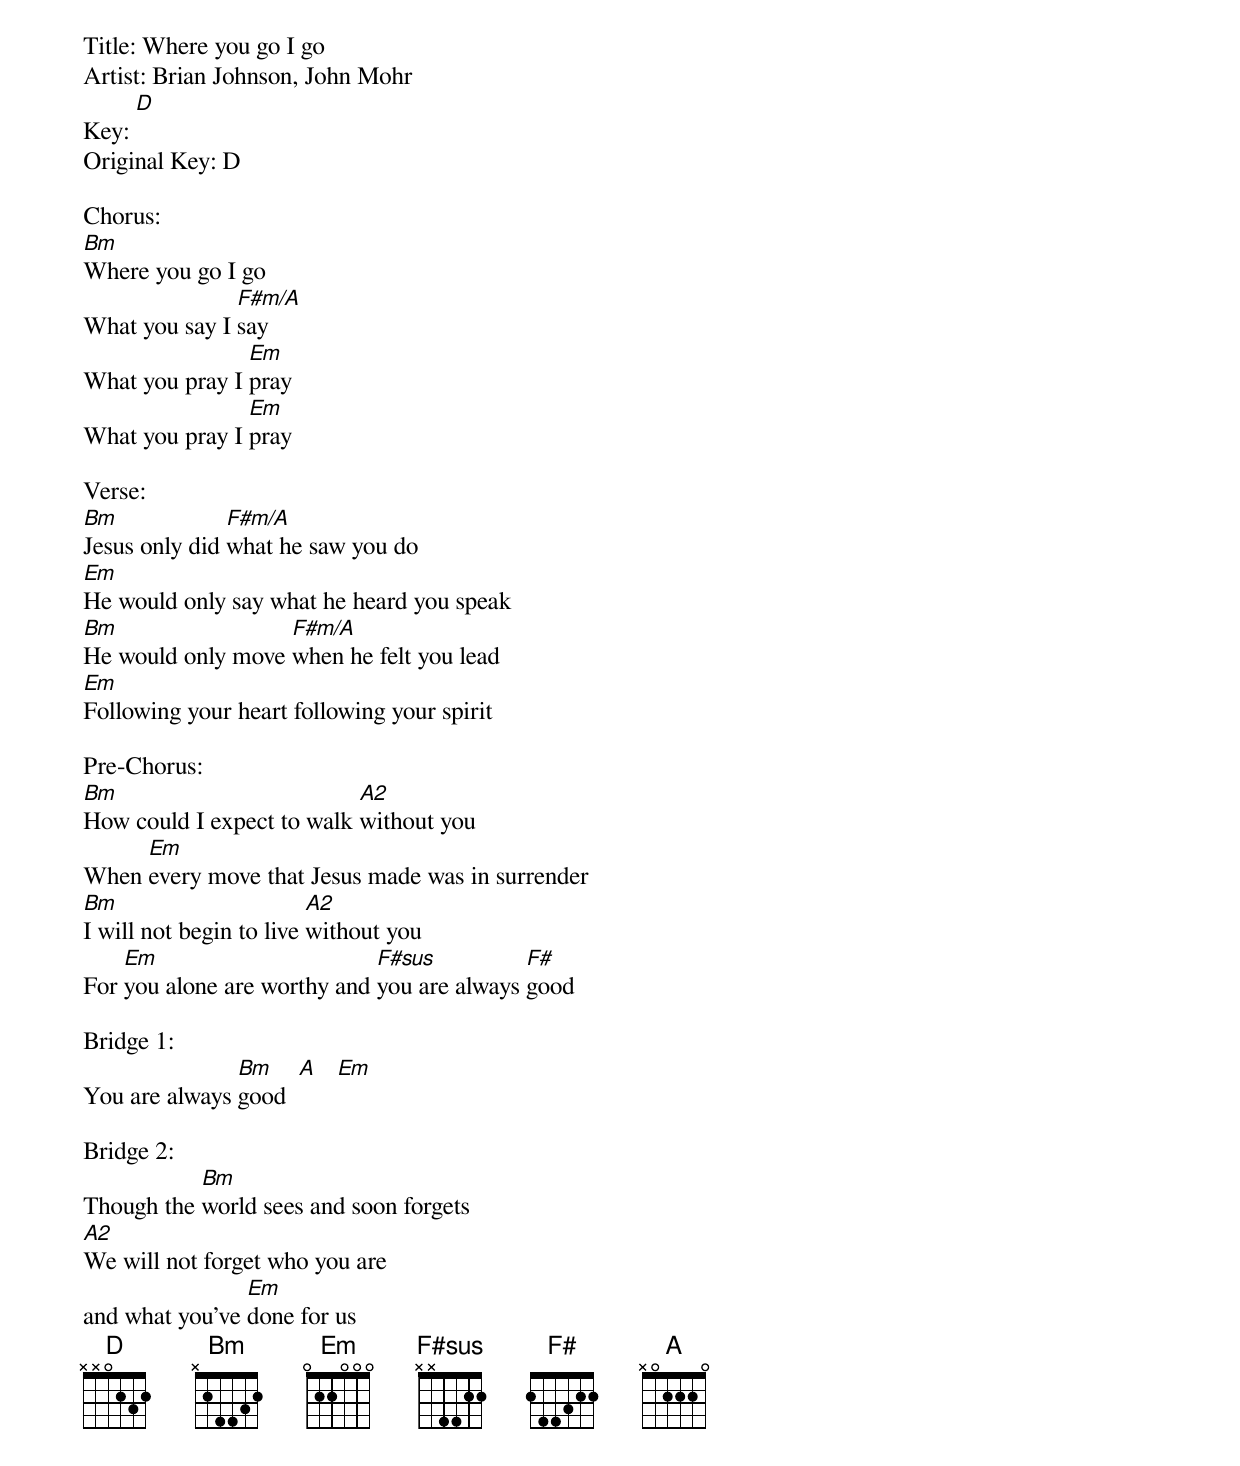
Title: Where you go I go
Artist: Brian Johnson, John Mohr
Key: [D]
Original Key: D

Chorus:
[Bm]Where you go I go
What you say I [F#m/A]say
What you pray I [Em]pray
What you pray I [Em]pray

Verse:
[Bm]Jesus only did [F#m/A]what he saw you do
[Em]He would only say what he heard you speak
[Bm]He would only move [F#m/A]when he felt you lead
[Em]Following your heart following your spirit

Pre-Chorus:
[Bm]How could I expect to walk [A2]without you
When [Em]every move that Jesus made was in surrender
[Bm]I will not begin to live [A2]without you
For [Em]you alone are worthy and [F#sus]you are always [F#]good

Bridge 1:
You are always [Bm]good  [A]   [Em]

Bridge 2:
Though the [Bm]world sees and soon forgets
[A2]We will not forget who you are
and what you’ve [Em]done for us
